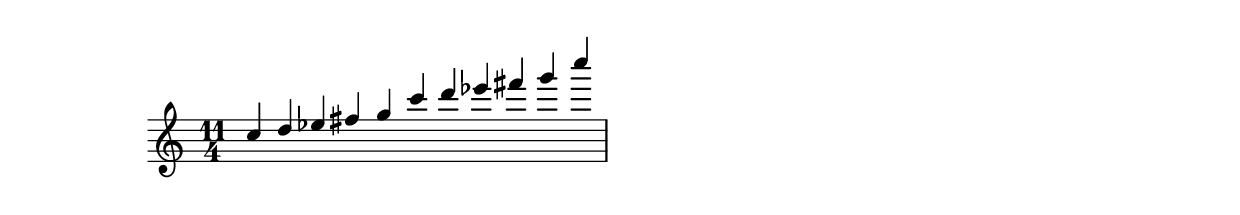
\version "2.18.2" \score { \new Staff << \new Voice { \set midiInstrument = #"piano" \voiceOne
 \key c \major \time 11/4
\override Voice.TextScript.font-size = #-4
 { c'' d'' ees'' fis'' g'' c''' d''' ees''' fis''' g''' c''''  } 
 } >> \layout { } \midi { \context { \Staff \remove "Staff_performer" }
\context { \Voice \consists "Staff_performer" } \tempo 2 = 60 } }
\paper{oddHeaderMarkup = ##f oddFooterMarkup = ##f}
